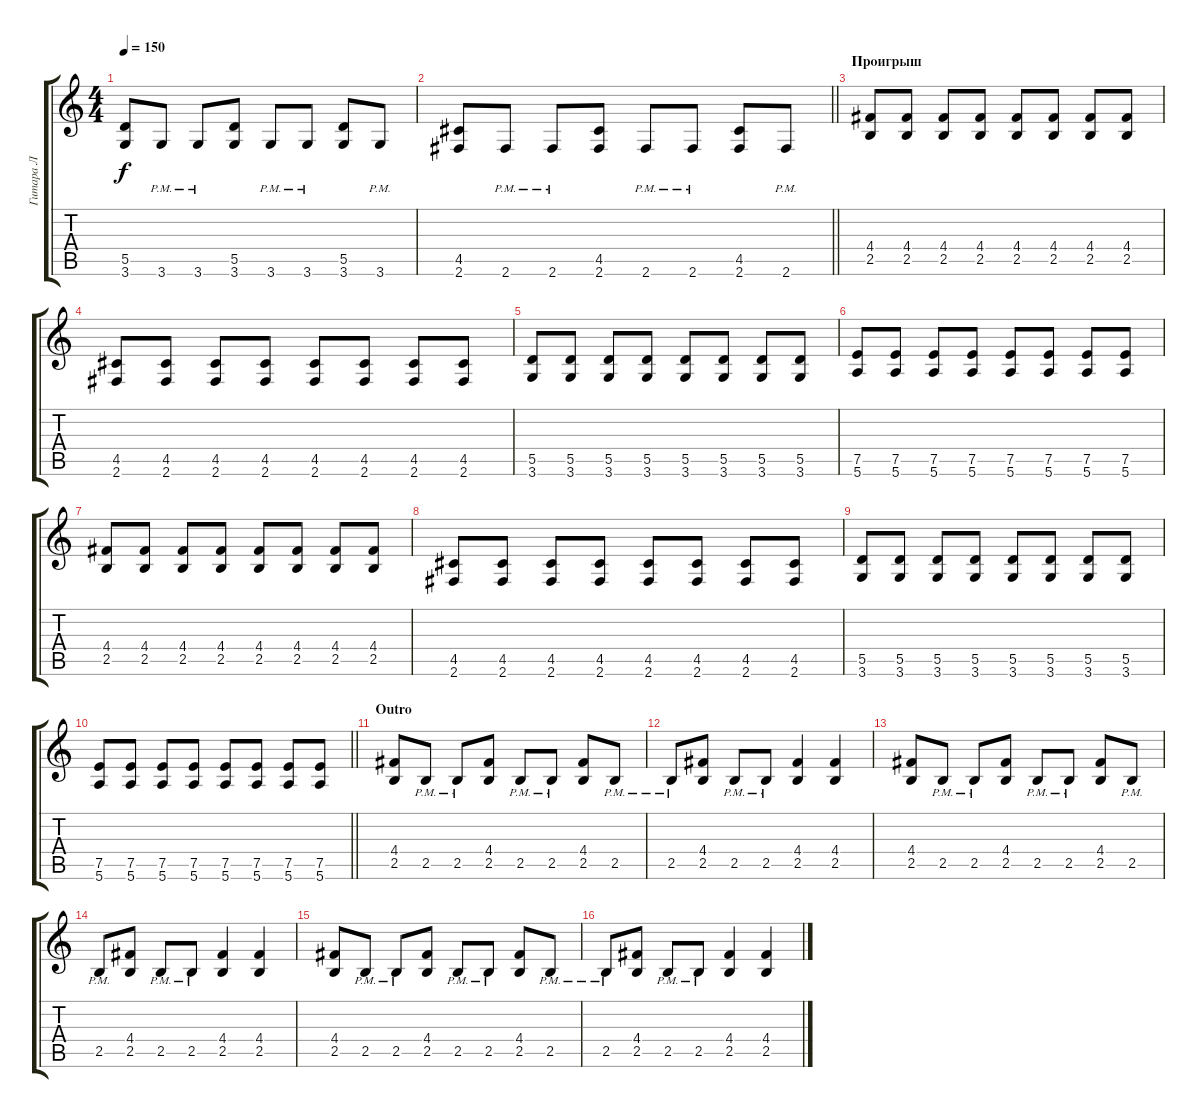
\track ("Гитара Л" "Гитара Л") {instrument distortionguitar}
\staff {score tabs}
\tuning (E4 B3 G3 D3 A2 E2) {hide}
\ts (4 4)
\tempo 150
\clef g2
\ks c
(5.5 3.6).8{dy f} 3.6{pm}.8 3.6{pm}.8 (5.5 3.6).8 3.6{pm}.8 3.6{pm}.8 (5.5 3.6).8 3.6{pm}.8 |
\barLineRight lightlight
(4.5 2.6).8 2.6{pm}.8 2.6{pm}.8 (4.5 2.6).8 2.6{pm}.8 2.6{pm}.8 (4.5 2.6).8 2.6{pm}.8 |
\section ("" "Проигрыш")
(4.4 2.5).8 (4.4 2.5).8 (4.4 2.5).8 (4.4 2.5).8 (4.4 2.5).8 (4.4 2.5).8 (4.4 2.5).8 (4.4 2.5).8 |
(4.5 2.6).8 (4.5 2.6).8 (4.5 2.6).8 (4.5 2.6).8 (4.5 2.6).8 (4.5 2.6).8 (4.5 2.6).8 (4.5 2.6).8 |
(5.5 3.6).8 (5.5 3.6).8 (5.5 3.6).8 (5.5 3.6).8 (5.5 3.6).8 (5.5 3.6).8 (5.5 3.6).8 (5.5 3.6).8 |
(7.5 5.6).8 (7.5 5.6).8 (7.5 5.6).8 (7.5 5.6).8 (7.5 5.6).8 (7.5 5.6).8 (7.5 5.6).8 (7.5 5.6).8 |
(4.4 2.5).8 (4.4 2.5).8 (4.4 2.5).8 (4.4 2.5).8 (4.4 2.5).8 (4.4 2.5).8 (4.4 2.5).8 (4.4 2.5).8 |
(4.5 2.6).8 (4.5 2.6).8 (4.5 2.6).8 (4.5 2.6).8 (4.5 2.6).8 (4.5 2.6).8 (4.5 2.6).8 (4.5 2.6).8 |
(5.5 3.6).8 (5.5 3.6).8 (5.5 3.6).8 (5.5 3.6).8 (5.5 3.6).8 (5.5 3.6).8 (5.5 3.6).8 (5.5 3.6).8 |
\barLineRight lightlight
(7.5 5.6).8 (7.5 5.6).8 (7.5 5.6).8 (7.5 5.6).8 (7.5 5.6).8 (7.5 5.6).8 (7.5 5.6).8 (7.5 5.6).8 |
\section ("" "Outro")
(4.4 2.5).8 2.5{pm}.8 2.5{pm}.8 (4.4 2.5).8 2.5{pm}.8 2.5{pm}.8 (4.4 2.5).8 2.5{pm}.8 |
2.5{pm}.8 (4.4 2.5).8 2.5{pm}.8 2.5{pm}.8 (4.4 2.5).4 (4.4 2.5).4 |
(4.4 2.5).8 2.5{pm}.8 2.5{pm}.8 (4.4 2.5).8 2.5{pm}.8 2.5{pm}.8 (4.4 2.5).8 2.5{pm}.8 |
2.5{pm}.8 (4.4 2.5).8 2.5{pm}.8 2.5{pm}.8 (4.4 2.5).4 (4.4 2.5).4 |
(4.4 2.5).8 2.5{pm}.8 2.5{pm}.8 (4.4 2.5).8 2.5{pm}.8 2.5{pm}.8 (4.4 2.5).8 2.5{pm}.8 |
2.5{pm}.8 (4.4 2.5).8 2.5{pm}.8 2.5{pm}.8 (4.4 2.5).4 (4.4 2.5).4
